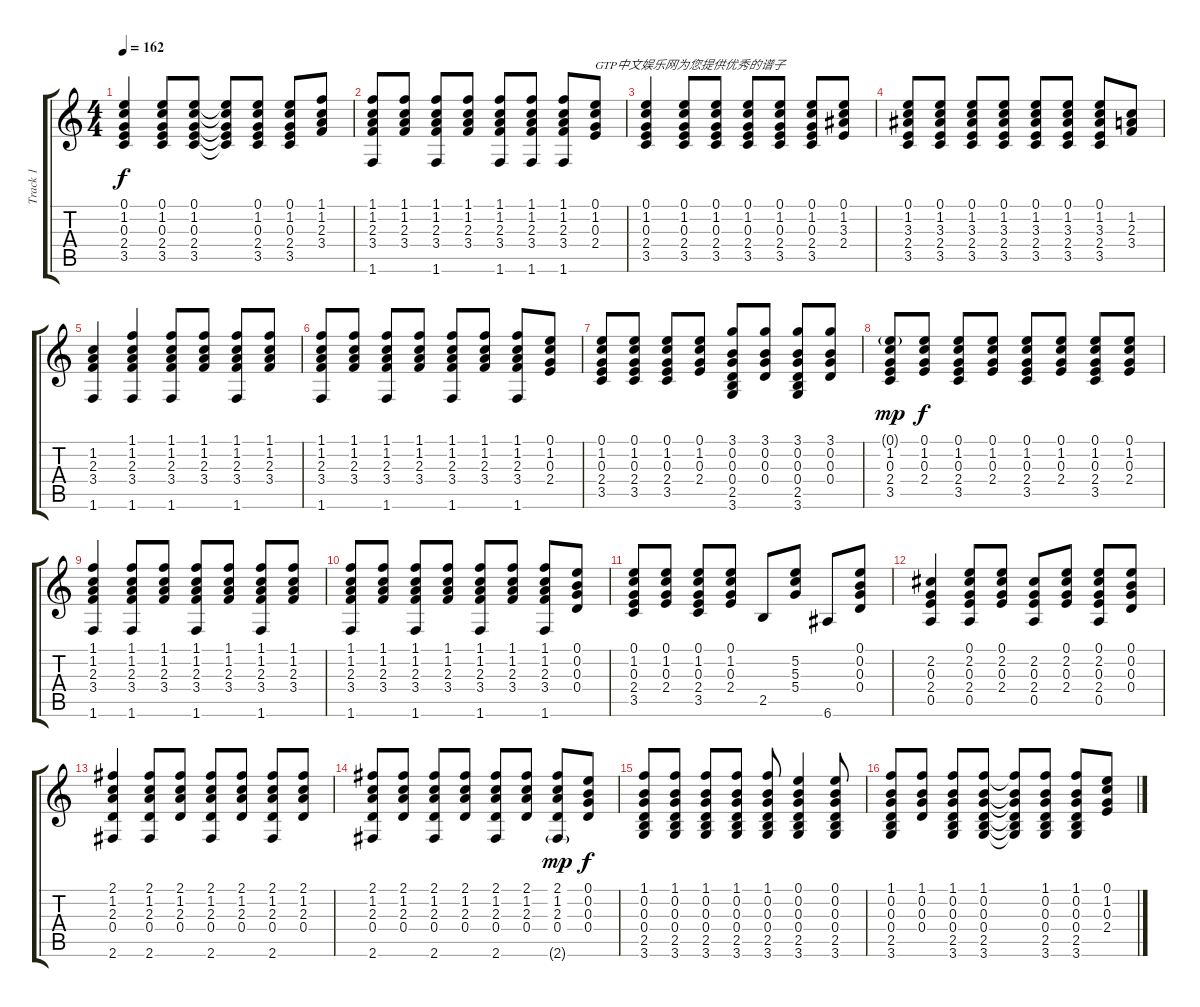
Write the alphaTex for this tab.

\track ("Track 1" "Track 1") {instrument acousticguitarnylon}
\staff {score tabs}
\tuning (E4 B3 G3 D3 A2 E2) {hide}
\ts (4 4)
\tempo 162
\clef g2
\ks c
(0.1 1.2 0.3 2.4 3.5).4{dy f instrument acousticguitarnylon} (0.1 1.2 0.3 2.4 3.5).8 (0.1 1.2 0.3 2.4 3.5).8 (0.1{t} 1.2{t} 0.3{t} 2.4{t} 3.5{t}).8 (0.1 1.2 0.3 2.4 3.5).8 (0.1 1.2 0.3 2.4 3.5).8 (1.1 1.2 2.3 3.4).8 |
(1.1 1.2 2.3 3.4 1.6).8 (1.1 1.2 2.3 3.4).8 (1.1 1.2 2.3 3.4 1.6).8 (1.1 1.2 2.3 3.4).8 (1.1 1.2 2.3 3.4 1.6).8 (1.1 1.2 2.3 3.4 1.6).8 (1.1 1.2 2.3 3.4 1.6).8 (0.1 1.2 0.3 2.4).8{txt "GTP中文娱乐网为您提供优秀的谱子"} |
(0.1 1.2 0.3 2.4 3.5).4 (0.1 1.2 0.3 2.4 3.5).8 (0.1 1.2 0.3 2.4 3.5).8 (0.1 1.2 0.3 2.4 3.5).8 (0.1 1.2 0.3 2.4 3.5).8 (0.1 1.2 0.3 2.4 3.5).8 (0.1 1.2 3.3 2.4).8 |
(0.1 1.2 3.3 2.4 3.5).8 (0.1 1.2 3.3 2.4 3.5).8 (0.1 1.2 3.3 2.4 3.5).8 (0.1 1.2 3.3 2.4 3.5).8 (0.1 1.2 3.3 2.4 3.5).8 (0.1 1.2 3.3 2.4 3.5).8 (0.1 1.2 3.3 2.4 3.5).8 (1.2 2.3 3.4).8 |
(1.2 2.3 3.4 1.6).4 (1.1 1.2 2.3 3.4 1.6).4 (1.1 1.2 2.3 3.4 1.6).8 (1.1 1.2 2.3 3.4).8 (1.1 1.2 2.3 3.4 1.6).8 (1.1 1.2 2.3 3.4).8 |
(1.1 1.2 2.3 3.4 1.6).8 (1.1 1.2 2.3 3.4).8 (1.1 1.2 2.3 3.4 1.6).8 (1.1 1.2 2.3 3.4).8 (1.1 1.2 2.3 3.4 1.6).8 (1.1 1.2 2.3 3.4).8 (1.1 1.2 2.3 3.4 1.6).8 (0.1 1.2 0.3 2.4).8 |
(0.1 1.2 0.3 2.4 3.5).8 (0.1 1.2 0.3 2.4 3.5).8 (0.1 1.2 0.3 2.4 3.5).8 (0.1 1.2 0.3 2.4).8 (3.1 0.2 0.3 0.4 2.5 3.6).8 (3.1 0.2 0.3 0.4).8 (3.1 0.2 0.3 0.4 2.5 3.6).8 (3.1 0.2 0.3 0.4).8 |
(0.1{g} 1.2 0.3 2.4 3.5).8{dy mp} (0.1 1.2 0.3 2.4).8{dy f} (0.1 1.2 0.3 2.4 3.5).8 (0.1 1.2 0.3 2.4).8 (0.1 1.2 0.3 2.4 3.5).8 (0.1 1.2 0.3 2.4).8 (0.1 1.2 0.3 2.4 3.5).8 (0.1 1.2 0.3 2.4).8 |
(1.1 1.2 2.3 3.4 1.6).4 (1.1 1.2 2.3 3.4 1.6).8 (1.1 1.2 2.3 3.4).8 (1.1 1.2 2.3 3.4 1.6).8 (1.1 1.2 2.3 3.4).8 (1.1 1.2 2.3 3.4 1.6).8 (1.1 1.2 2.3 3.4).8 |
(1.1 1.2 2.3 3.4 1.6).8 (1.1 1.2 2.3 3.4).8 (1.1 1.2 2.3 3.4 1.6).8 (1.1 1.2 2.3 3.4).8 (1.1 1.2 2.3 3.4 1.6).8 (1.1 1.2 2.3 3.4).8 (1.1 1.2 2.3 3.4 1.6).8 (0.1 0.2 0.3 0.4).8 |
(0.1 1.2 0.3 2.4 3.5).8 (0.1 1.2 0.3 2.4).8 (0.1 1.2 0.3 2.4 3.5).8 (0.1 1.2 0.3 2.4).8 2.5.8 (5.2 5.3 5.4).8 6.6.8 (0.1 0.2 0.3 0.4).8 |
(2.2 0.3 2.4 0.5).4 (0.1 2.2 0.3 2.4 0.5).8 (0.1 2.2 0.3 2.4).8 (2.2 0.3 2.4 0.5).8 (0.1 2.2 0.3 2.4).8 (0.1 2.2 0.3 2.4 0.5).8 (0.1 0.2 0.3 0.4).8 |
(2.1 1.2 2.3 0.4 2.6).4 (2.1 1.2 2.3 0.4 2.6).8 (2.1 1.2 2.3 0.4).8 (2.1 1.2 2.3 0.4 2.6).8 (2.1 1.2 2.3 0.4).8 (2.1 1.2 2.3 0.4 2.6).8 (2.1 1.2 2.3 0.4).8 |
(2.1 1.2 2.3 0.4 2.6).8 (2.1 1.2 2.3 0.4).8 (2.1 1.2 2.3 0.4 2.6).8 (2.1 1.2 2.3 0.4).8 (2.1 1.2 2.3 0.4 2.6).8 (2.1 1.2 2.3 0.4).8 (2.1 1.2 2.3 0.4 2.6{g}).8{dy mp} (0.1 0.2 0.3 0.4).8{dy f} |
(1.1 0.2 0.3 0.4 2.5 3.6).8 (1.1 0.2 0.3 0.4 2.5 3.6).8 (1.1 0.2 0.3 0.4 2.5 3.6).8 (1.1 0.2 0.3 0.4 2.5 3.6).8 (1.1 0.2 0.3 0.4 2.5 3.6).8 (0.1 0.2 0.3 0.4 2.5 3.6).4 (0.1 0.2 0.3 0.4 2.5 3.6).8 |
(1.1 0.2 0.3 0.4 2.5 3.6).8 (1.1 0.2 0.3 0.4).8 (1.1 0.2 0.3 0.4 2.5 3.6).8 (1.1 0.2 0.3 0.4 2.5 3.6).8 (1.1{t} 0.2{t} 0.3{t} 0.4{t} 2.5{t} 3.6{t}).8 (1.1 0.2 0.3 0.4 2.5 3.6).8 (1.1 0.2 0.3 0.4 2.5 3.6).8 (0.1 1.2 0.3 2.4).8
